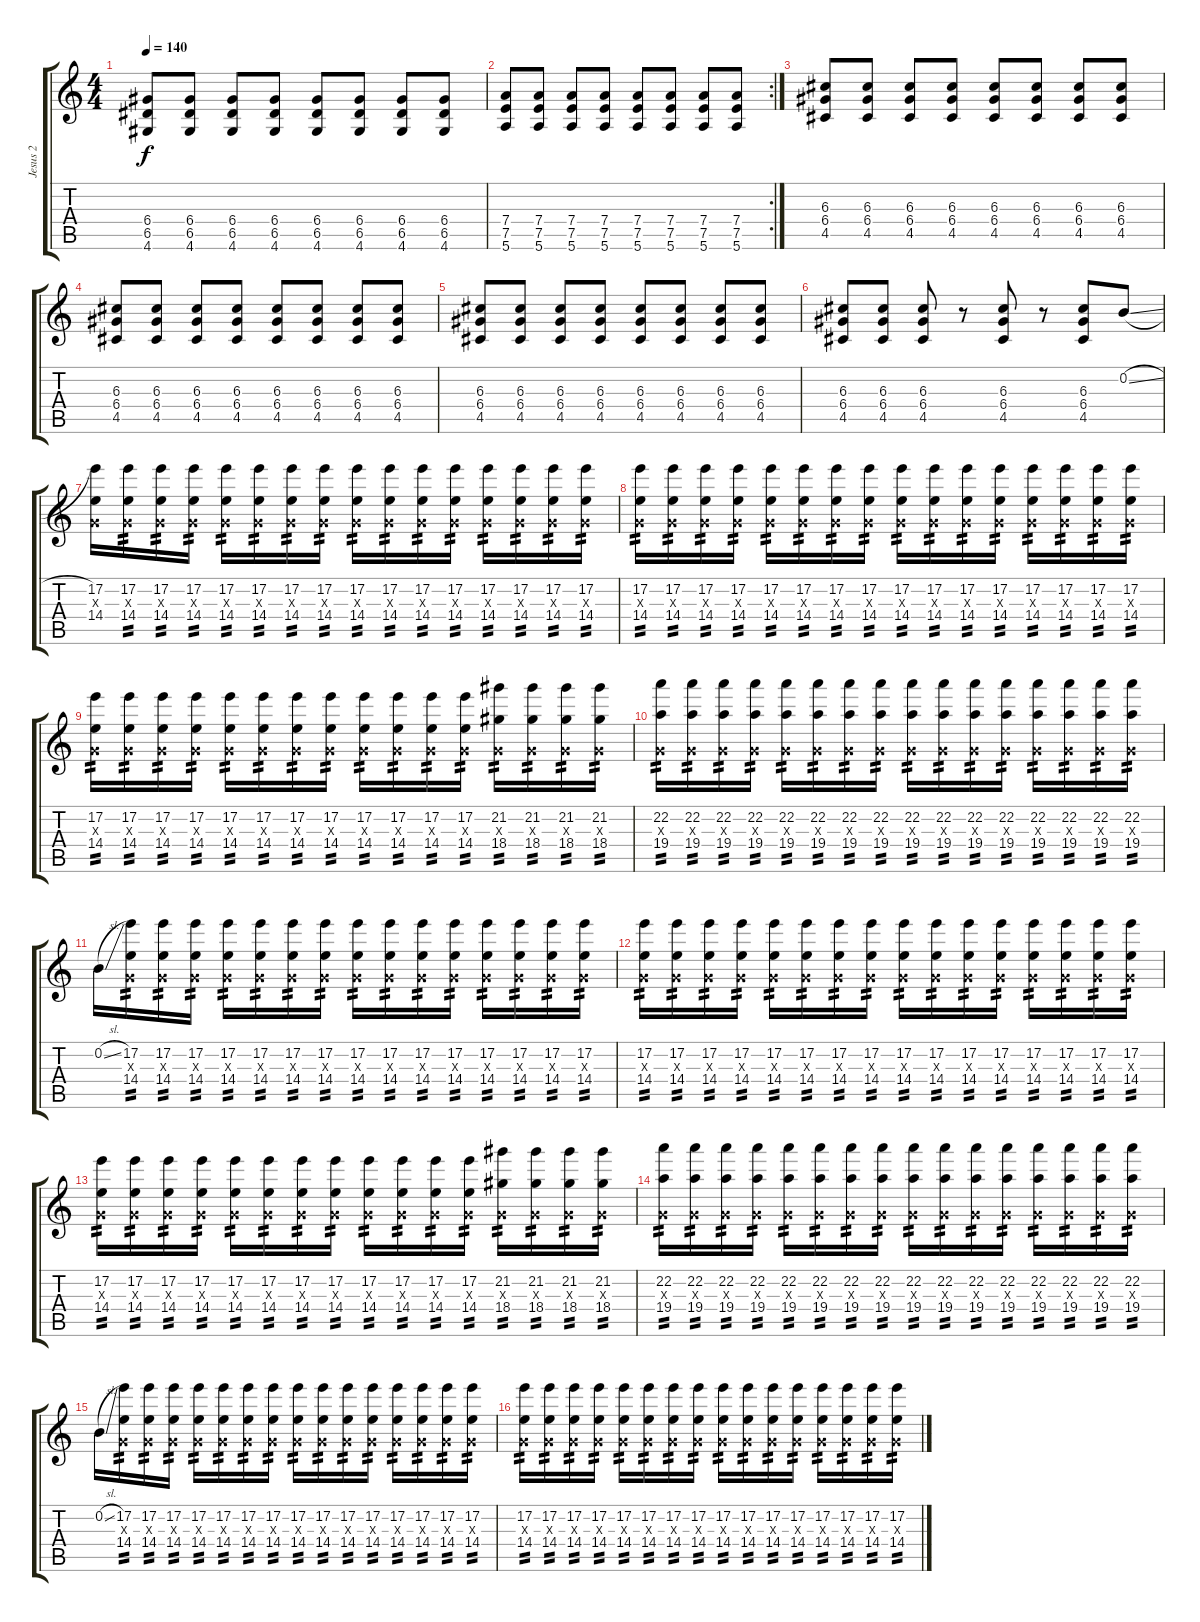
\track ("Jesus 2" "Jesus 2") {instrument distortionguitar}
\staff {score tabs}
\tuning (E4 B3 G3 D3 A2 E2) {hide}
\ts (4 4)
\tempo 140
\clef g2
\ks c
(6.4 6.5 4.6).8{dy f} (6.4 6.5 4.6).8 (6.4 6.5 4.6).8 (6.4 6.5 4.6).8 (6.4 6.5 4.6).8 (6.4 6.5 4.6).8 (6.4 6.5 4.6).8 (6.4 6.5 4.6).8 |
\rc 2
(7.4 7.5 5.6).8 (7.4 7.5 5.6).8 (7.4 7.5 5.6).8 (7.4 7.5 5.6).8 (7.4 7.5 5.6).8 (7.4 7.5 5.6).8 (7.4 7.5 5.6).8 (7.4 7.5 5.6).8 |
(6.3 6.4 4.5).8 (6.3 6.4 4.5).8 (6.3 6.4 4.5).8 (6.3 6.4 4.5).8 (6.3 6.4 4.5).8 (6.3 6.4 4.5).8 (6.3 6.4 4.5).8 (6.3 6.4 4.5).8 |
(6.3 6.4 4.5).8 (6.3 6.4 4.5).8 (6.3 6.4 4.5).8 (6.3 6.4 4.5).8 (6.3 6.4 4.5).8 (6.3 6.4 4.5).8 (6.3 6.4 4.5).8 (6.3 6.4 4.5).8 |
(6.3 6.4 4.5).8 (6.3 6.4 4.5).8 (6.3 6.4 4.5).8 (6.3 6.4 4.5).8 (6.3 6.4 4.5).8 (6.3 6.4 4.5).8 (6.3 6.4 4.5).8 (6.3 6.4 4.5).8 |
(6.3 6.4 4.5).8 (6.3 6.4 4.5).8 (6.3 6.4 4.5).8 r.8 (6.3 6.4 4.5).8 r.8 (6.3 6.4 4.5).8 0.2{sl}.8 |
(17.2 0.3{x} 14.4).16 (17.2 0.3{x} 14.4).16{tp 2} (17.2 0.3{x} 14.4).16{tp 2} (17.2 0.3{x} 14.4).16{tp 2} (17.2 0.3{x} 14.4).16{tp 2} (17.2 0.3{x} 14.4).16{tp 2} (17.2 0.3{x} 14.4).16{tp 2} (17.2 0.3{x} 14.4).16{tp 2} (17.2 0.3{x} 14.4).16{tp 2} (17.2 0.3{x} 14.4).16{tp 2} (17.2 0.3{x} 14.4).16{tp 2} (17.2 0.3{x} 14.4).16{tp 2} (17.2 0.3{x} 14.4).16{tp 2} (17.2 0.3{x} 14.4).16{tp 2} (17.2 0.3{x} 14.4).16{tp 2} (17.2 0.3{x} 14.4).16{tp 2} |
(17.2 0.3{x} 14.4).16{tp 2} (17.2 0.3{x} 14.4).16{tp 2} (17.2 0.3{x} 14.4).16{tp 2} (17.2 0.3{x} 14.4).16{tp 2} (17.2 0.3{x} 14.4).16{tp 2} (17.2 0.3{x} 14.4).16{tp 2} (17.2 0.3{x} 14.4).16{tp 2} (17.2 0.3{x} 14.4).16{tp 2} (17.2 0.3{x} 14.4).16{tp 2} (17.2 0.3{x} 14.4).16{tp 2} (17.2 0.3{x} 14.4).16{tp 2} (17.2 0.3{x} 14.4).16{tp 2} (17.2 0.3{x} 14.4).16{tp 2} (17.2 0.3{x} 14.4).16{tp 2} (17.2 0.3{x} 14.4).16{tp 2} (17.2 0.3{x} 14.4).16{tp 2} |
(17.2 0.3{x} 14.4).16{tp 2} (17.2 0.3{x} 14.4).16{tp 2} (17.2 0.3{x} 14.4).16{tp 2} (17.2 0.3{x} 14.4).16{tp 2} (17.2 0.3{x} 14.4).16{tp 2} (17.2 0.3{x} 14.4).16{tp 2} (17.2 0.3{x} 14.4).16{tp 2} (17.2 0.3{x} 14.4).16{tp 2} (17.2 0.3{x} 14.4).16{tp 2} (17.2 0.3{x} 14.4).16{tp 2} (17.2 0.3{x} 14.4).16{tp 2} (17.2 0.3{x} 14.4).16{tp 2} (21.2 0.3{x} 18.4).16{tp 2} (21.2 0.3{x} 18.4).16{tp 2} (21.2 0.3{x} 18.4).16{tp 2} (21.2 0.3{x} 18.4).16{tp 2} |
(22.2 0.3{x} 19.4).16{tp 2} (22.2 0.3{x} 19.4).16{tp 2} (22.2 0.3{x} 19.4).16{tp 2} (22.2 0.3{x} 19.4).16{tp 2} (22.2 0.3{x} 19.4).16{tp 2} (22.2 0.3{x} 19.4).16{tp 2} (22.2 0.3{x} 19.4).16{tp 2} (22.2 0.3{x} 19.4).16{tp 2} (22.2 0.3{x} 19.4).16{tp 2} (22.2 0.3{x} 19.4).16{tp 2} (22.2 0.3{x} 19.4).16{tp 2} (22.2 0.3{x} 19.4).16{tp 2} (22.2 0.3{x} 19.4).16{tp 2} (22.2 0.3{x} 19.4).16{tp 2} (22.2 0.3{x} 19.4).16{tp 2} (22.2 0.3{x} 19.4).16{tp 2} |
0.2{sl}.16 (17.2 0.3{x} 14.4).16{tp 2} (17.2 0.3{x} 14.4).16{tp 2} (17.2 0.3{x} 14.4).16{tp 2} (17.2 0.3{x} 14.4).16{tp 2} (17.2 0.3{x} 14.4).16{tp 2} (17.2 0.3{x} 14.4).16{tp 2} (17.2 0.3{x} 14.4).16{tp 2} (17.2 0.3{x} 14.4).16{tp 2} (17.2 0.3{x} 14.4).16{tp 2} (17.2 0.3{x} 14.4).16{tp 2} (17.2 0.3{x} 14.4).16{tp 2} (17.2 0.3{x} 14.4).16{tp 2} (17.2 0.3{x} 14.4).16{tp 2} (17.2 0.3{x} 14.4).16{tp 2} (17.2 0.3{x} 14.4).16{tp 2} |
(17.2 0.3{x} 14.4).16{tp 2} (17.2 0.3{x} 14.4).16{tp 2} (17.2 0.3{x} 14.4).16{tp 2} (17.2 0.3{x} 14.4).16{tp 2} (17.2 0.3{x} 14.4).16{tp 2} (17.2 0.3{x} 14.4).16{tp 2} (17.2 0.3{x} 14.4).16{tp 2} (17.2 0.3{x} 14.4).16{tp 2} (17.2 0.3{x} 14.4).16{tp 2} (17.2 0.3{x} 14.4).16{tp 2} (17.2 0.3{x} 14.4).16{tp 2} (17.2 0.3{x} 14.4).16{tp 2} (17.2 0.3{x} 14.4).16{tp 2} (17.2 0.3{x} 14.4).16{tp 2} (17.2 0.3{x} 14.4).16{tp 2} (17.2 0.3{x} 14.4).16{tp 2} |
(17.2 0.3{x} 14.4).16{tp 2} (17.2 0.3{x} 14.4).16{tp 2} (17.2 0.3{x} 14.4).16{tp 2} (17.2 0.3{x} 14.4).16{tp 2} (17.2 0.3{x} 14.4).16{tp 2} (17.2 0.3{x} 14.4).16{tp 2} (17.2 0.3{x} 14.4).16{tp 2} (17.2 0.3{x} 14.4).16{tp 2} (17.2 0.3{x} 14.4).16{tp 2} (17.2 0.3{x} 14.4).16{tp 2} (17.2 0.3{x} 14.4).16{tp 2} (17.2 0.3{x} 14.4).16{tp 2} (21.2 0.3{x} 18.4).16{tp 2} (21.2 0.3{x} 18.4).16{tp 2} (21.2 0.3{x} 18.4).16{tp 2} (21.2 0.3{x} 18.4).16{tp 2} |
(22.2 0.3{x} 19.4).16{tp 2} (22.2 0.3{x} 19.4).16{tp 2} (22.2 0.3{x} 19.4).16{tp 2} (22.2 0.3{x} 19.4).16{tp 2} (22.2 0.3{x} 19.4).16{tp 2} (22.2 0.3{x} 19.4).16{tp 2} (22.2 0.3{x} 19.4).16{tp 2} (22.2 0.3{x} 19.4).16{tp 2} (22.2 0.3{x} 19.4).16{tp 2} (22.2 0.3{x} 19.4).16{tp 2} (22.2 0.3{x} 19.4).16{tp 2} (22.2 0.3{x} 19.4).16{tp 2} (22.2 0.3{x} 19.4).16{tp 2} (22.2 0.3{x} 19.4).16{tp 2} (22.2 0.3{x} 19.4).16{tp 2} (22.2 0.3{x} 19.4).16{tp 2} |
0.2{sl}.16 (17.2 0.3{x} 14.4).16{tp 2} (17.2 0.3{x} 14.4).16{tp 2} (17.2 0.3{x} 14.4).16{tp 2} (17.2 0.3{x} 14.4).16{tp 2} (17.2 0.3{x} 14.4).16{tp 2} (17.2 0.3{x} 14.4).16{tp 2} (17.2 0.3{x} 14.4).16{tp 2} (17.2 0.3{x} 14.4).16{tp 2} (17.2 0.3{x} 14.4).16{tp 2} (17.2 0.3{x} 14.4).16{tp 2} (17.2 0.3{x} 14.4).16{tp 2} (17.2 0.3{x} 14.4).16{tp 2} (17.2 0.3{x} 14.4).16{tp 2} (17.2 0.3{x} 14.4).16{tp 2} (17.2 0.3{x} 14.4).16{tp 2} |
(17.2 0.3{x} 14.4).16{tp 2} (17.2 0.3{x} 14.4).16{tp 2} (17.2 0.3{x} 14.4).16{tp 2} (17.2 0.3{x} 14.4).16{tp 2} (17.2 0.3{x} 14.4).16{tp 2} (17.2 0.3{x} 14.4).16{tp 2} (17.2 0.3{x} 14.4).16{tp 2} (17.2 0.3{x} 14.4).16{tp 2} (17.2 0.3{x} 14.4).16{tp 2} (17.2 0.3{x} 14.4).16{tp 2} (17.2 0.3{x} 14.4).16{tp 2} (17.2 0.3{x} 14.4).16{tp 2} (17.2 0.3{x} 14.4).16{tp 2} (17.2 0.3{x} 14.4).16{tp 2} (17.2 0.3{x} 14.4).16{tp 2} (17.2 0.3{x} 14.4).16{tp 2}
